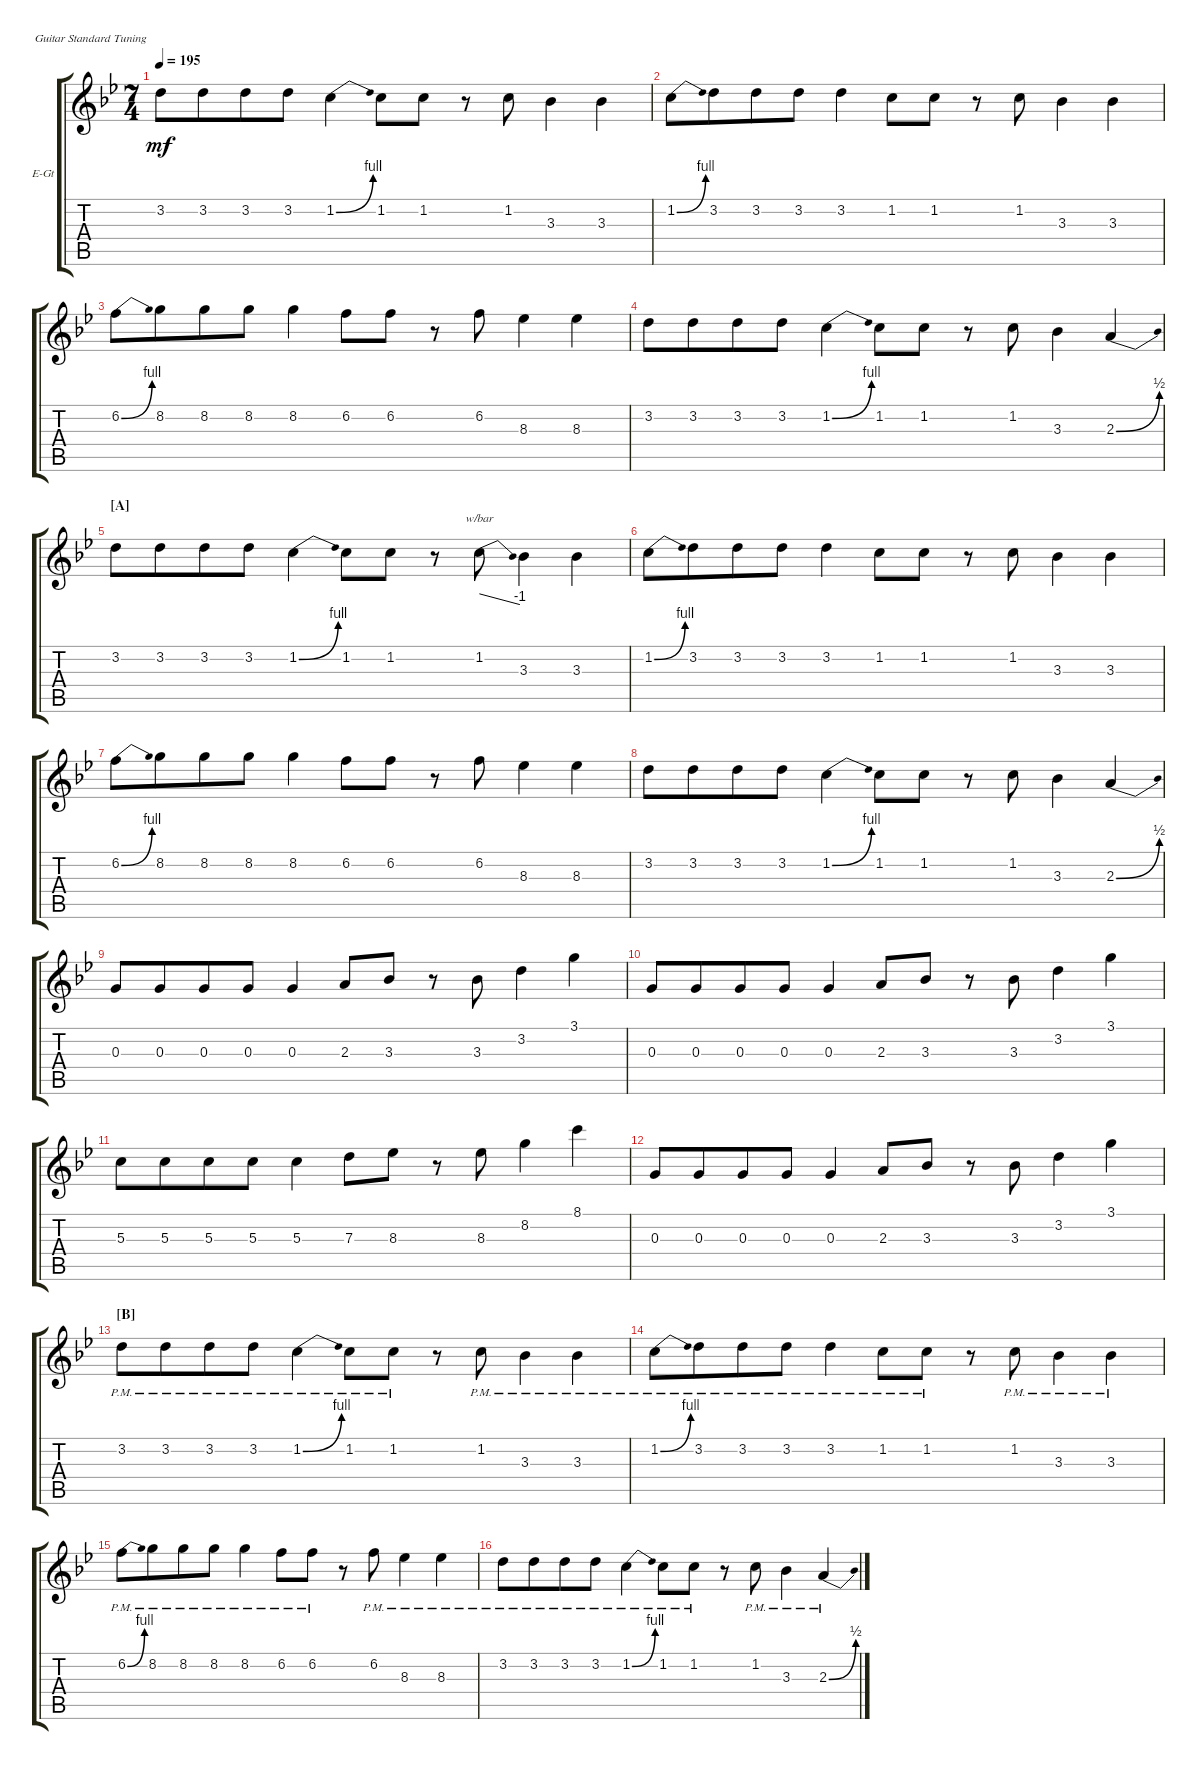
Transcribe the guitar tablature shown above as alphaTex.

\defaultSystemsLayout 4
\bracketExtendMode groupsimilarinstruments
\firstSystemTrackNameOrientation horizontal
\otherSystemsTrackNameOrientation horizontal
\track ("Electric Guitar" "E-Gt") {instrument overdrivenguitar}
\staff {score tabs}
\tuning (E4 B3 G3 D3 A2 E2)
\ts (7 4)
\beaming (8 4 4 6)
\tempo 195
\clef g2
\ks gminor
3.2.8{dy mf instrument overdrivenguitar} 3.2.8 3.2.8 3.2.8 1.2{be (bend 0 0 15 4)}.4 1.2.8 1.2.8 r.8 1.2.8 3.3.4 3.3.4 |
1.2{be (bend 0 0 15 4)}.8 3.2.8 3.2.8 3.2.8 3.2.4 1.2.8 1.2.8 r.8 1.2.8 3.3.4 3.3.4 |
6.2{be (bend 0 0 15 4)}.8 8.2.8 8.2.8 8.2.8 8.2.4 6.2.8 6.2.8 r.8 6.2.8 8.3.4 8.3.4 |
3.2.8 3.2.8 3.2.8 3.2.8 1.2{be (bend 0 0 15 4)}.4 1.2.8 1.2.8 r.8 1.2.8 3.3.4 2.3{be (bend 0 0 15.6 2)}.4 |
\section ("A" "")
3.2.8 3.2.8 3.2.8 3.2.8 1.2{be (bend 0 0 15 4)}.4 1.2.8 1.2.8 r.8 1.2.8{tbe (dive default 0 0 45 -4)} 3.3.4 3.3.4 |
1.2{be (bend 0 0 15 4)}.8 3.2.8 3.2.8 3.2.8 3.2.4 1.2.8 1.2.8 r.8 1.2.8 3.3.4 3.3.4 |
6.2{be (bend 0 0 15 4)}.8 8.2.8 8.2.8 8.2.8 8.2.4 6.2.8 6.2.8 r.8 6.2.8 8.3.4 8.3.4 |
3.2.8 3.2.8 3.2.8 3.2.8 1.2{be (bend 0 0 15 4)}.4 1.2.8 1.2.8 r.8 1.2.8 3.3.4 2.3{be (bend 0 0 15.6 2)}.4 |
0.3.8 0.3.8 0.3.8 0.3.8 0.3.4 2.3.8 3.3.8 r.8 3.3.8 3.2.4 3.1.4 |
0.3.8 0.3.8 0.3.8 0.3.8 0.3.4 2.3.8 3.3.8 r.8 3.3.8 3.2.4 3.1.4 |
5.3.8 5.3.8 5.3.8 5.3.8 5.3.4 7.3.8 8.3.8 r.8 8.3.8 8.2.4 8.1.4 |
0.3.8 0.3.8 0.3.8 0.3.8 0.3.4 2.3.8 3.3.8 r.8 3.3.8 3.2.4 3.1.4 |
\section ("B" "")
3.2{pm}.8 3.2{pm}.8 3.2{pm}.8 3.2{pm}.8 1.2{be (bend 0 0 15 4) pm}.4 1.2{pm}.8 1.2{pm}.8 r.8 1.2{pm}.8 3.3{pm}.4 3.3{pm}.4 |
1.2{be (bend 0 0 15 4) pm}.8 3.2{pm}.8 3.2{pm}.8 3.2{pm}.8 3.2{pm}.4 1.2{pm}.8 1.2{pm}.8 r.8 1.2{pm}.8 3.3{pm}.4 3.3{pm}.4 |
6.2{be (bend 0 0 15 4) pm}.8 8.2{pm}.8 8.2{pm}.8 8.2{pm}.8 8.2{pm}.4 6.2{pm}.8 6.2{pm}.8 r.8 6.2{pm}.8 8.3{pm}.4 8.3{pm}.4 |
3.2{pm}.8 3.2{pm}.8 3.2{pm}.8 3.2{pm}.8 1.2{be (bend 0 0 15 4) pm}.4 1.2{pm}.8 1.2{pm}.8 r.8 1.2{pm}.8 3.3{pm}.4 2.3{be (bend 0 0 15.6 2) pm}.4
